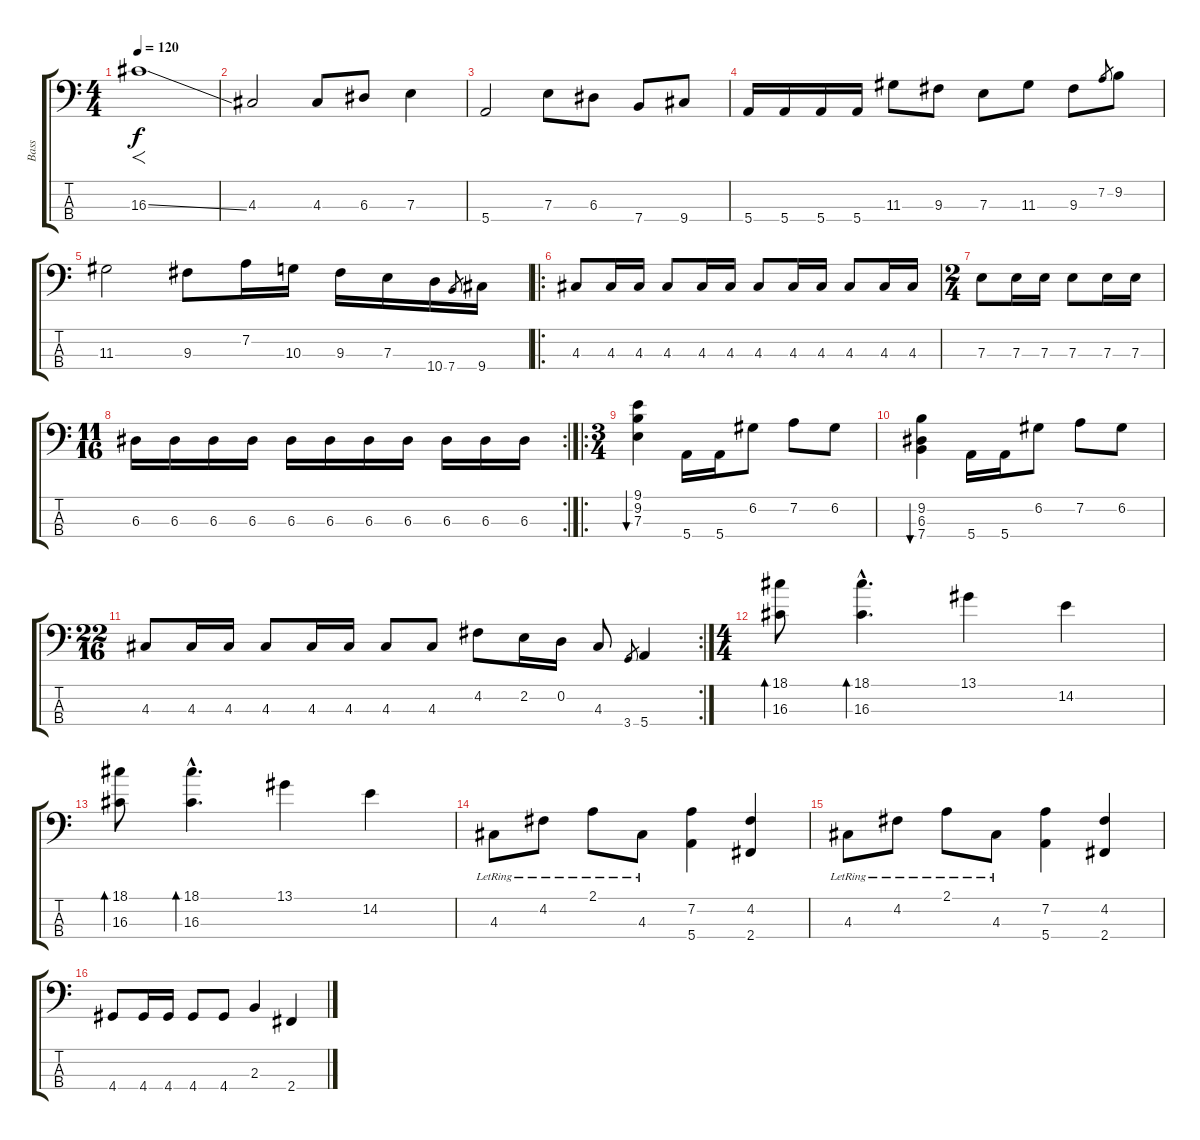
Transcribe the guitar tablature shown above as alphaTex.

\track ("Bass" "Bass") {instrument electricbassfinger}
\staff {score tabs}
\tuning (G2 D2 A1 E1) {hide}
\ts (4 4)
\tempo 120
\clef f4
\ks c
16.3{ss}.1{f dy f instrument electricbassfinger} |
4.3.2 4.3.8 6.3.8 7.3.4 |
5.4.2 7.3.8 6.3.8 7.4.8 9.4.8 |
5.4.16 5.4.16 5.4.16 5.4.16 11.3.8 9.3.8 7.3.8 11.3.8 9.3.8 7.2.8{gr} 9.2.8 |
11.3.2 9.3.8 7.2.16 10.3.16 9.3.16 7.3.16 10.4.16 7.4.8{gr} 9.4.16 |
\ro
4.3.8 4.3.16 4.3.16 4.3.8 4.3.16 4.3.16 4.3.8 4.3.16 4.3.16 4.3.8 4.3.16 4.3.16 |
\ts (2 4)
7.3.8 7.3.16 7.3.16 7.3.8 7.3.16 7.3.16 |
\rc 2
\ts (11 16)
6.3.16 6.3.16 6.3.16 6.3.16 6.3.16 6.3.16 6.3.16 6.3.16 6.3.16 6.3.16 6.3.16 |
\ro
\ts (3 4)
(9.1 9.2 7.3).4{bu 60} 5.4.16 5.4.16 6.2.8 7.2.8 6.2.8 |
(9.2 6.3 7.4).4{bu 60} 5.4.16 5.4.16 6.2.8 7.2.8 6.2.8 |
\rc 2
\ts (22 16)
4.3.8 4.3.16 4.3.16 4.3.8 4.3.16 4.3.16 4.3.8 4.3.8 4.2.8 2.2.16 0.2.16 4.3.8 3.4.8{gr} 5.4.4 |
\ts (4 4)
(18.1 16.3).8{bd 60} (18.1{hac} 16.3{hac}).4{d bd 60} 13.1.4 14.2.4 |
(18.1 16.3).8{bd 60} (18.1{hac} 16.3{hac}).4{d bd 60} 13.1.4 14.2.4 |
4.3{lr}.8 4.2{lr}.8 2.1{lr}.8 4.3{lr}.8 (7.2 5.4).4 (4.2 2.4).4 |
4.3{lr}.8 4.2{lr}.8 2.1{lr}.8 4.3{lr}.8 (7.2 5.4).4 (4.2 2.4).4 |
4.4.8 4.4.16 4.4.16 4.4.8 4.4.8 2.3.4 2.4.4
